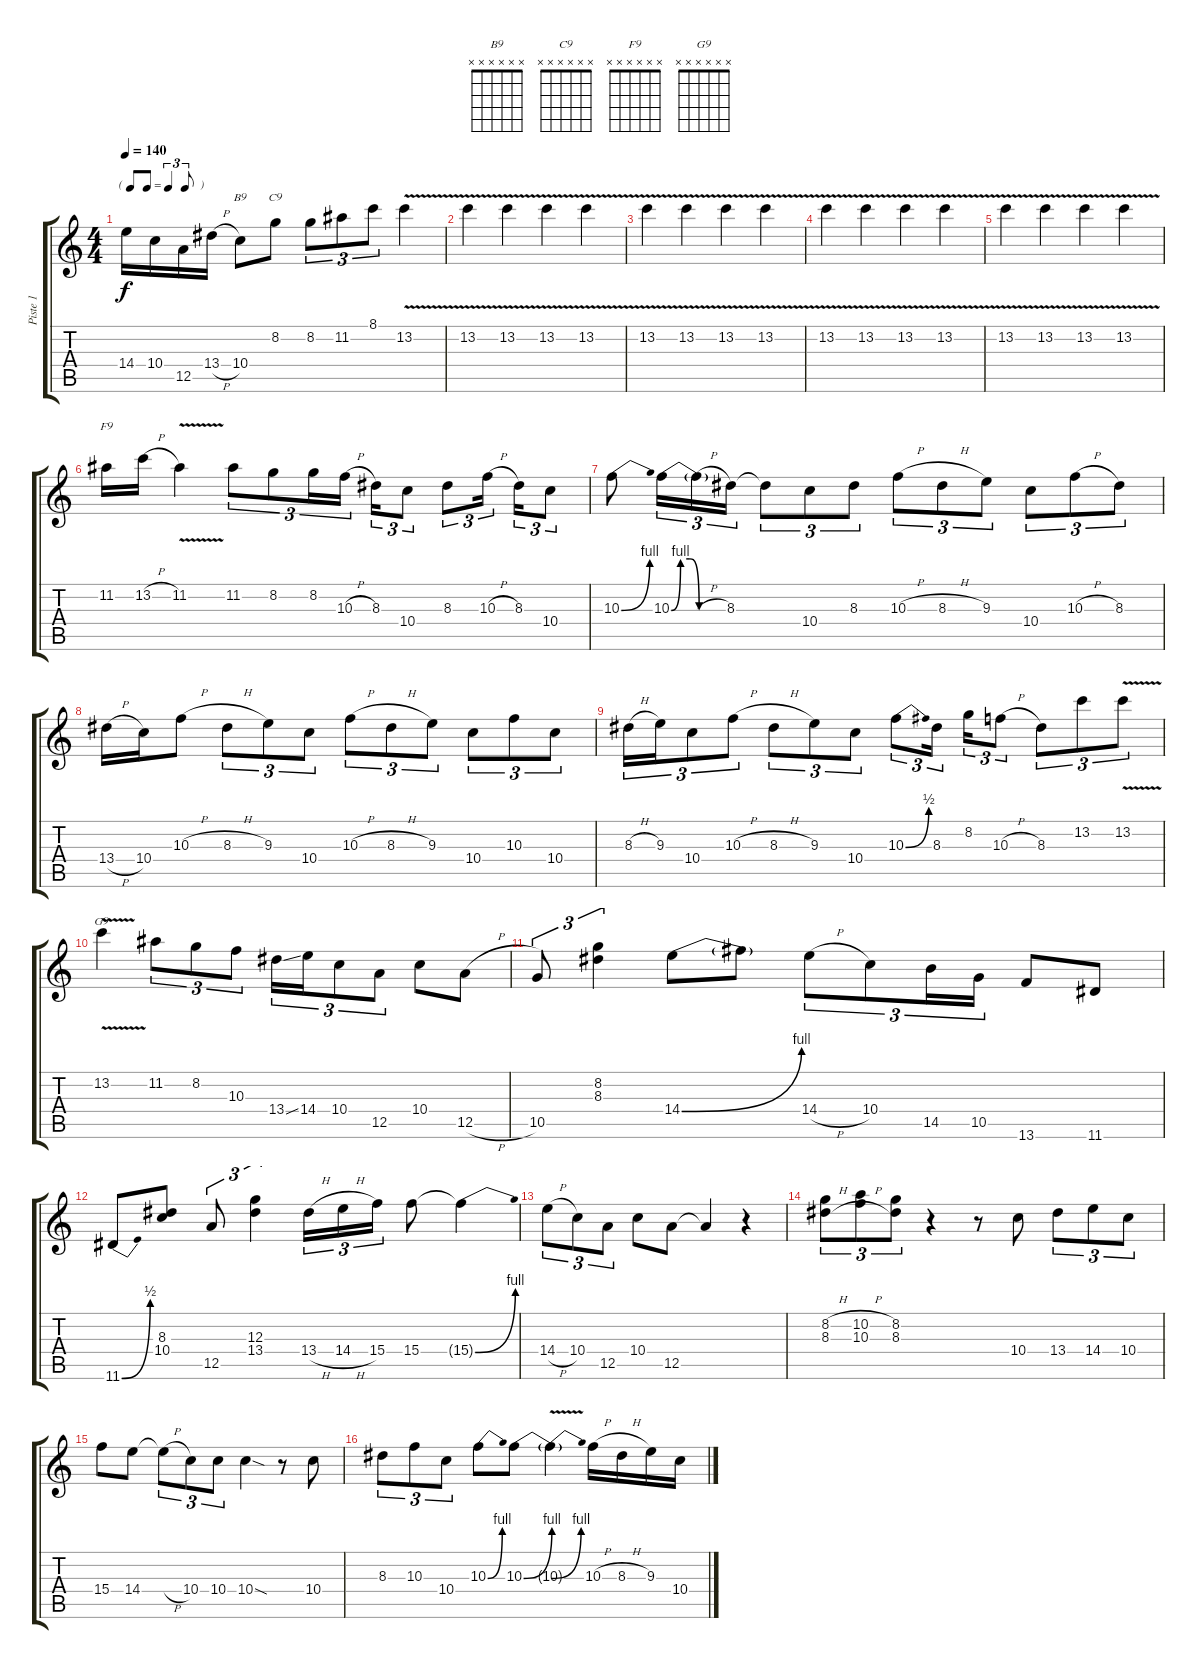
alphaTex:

\track ("Piste 1" "Piste 1") {instrument overdrivenguitar}
\staff {score tabs}
\tuning (E4 B3 G3 D3 A2 E2) {hide}
\chord ("B9" x x x x x x)
\chord ("C9" x x x x x x)
\chord ("F9" x x x x x x)
\chord ("G9" x x x x x x)
\ts (4 4)
\tf triplet8th
\tempo 140
\clef g2
\ks c
14.4.16{dy f} 10.4.16 12.5.16 13.4{h}.16 10.4.8{ch "B9"} 8.2.8{ch "C9"} 8.2.8{tu (3 2)} 11.2.8{tu (3 2)} 8.1.8{tu (3 2)} 13.2{v}.4 |
13.2{v}.4 13.2{v}.4 13.2{v}.4 13.2{v}.4 |
13.2{v}.4 13.2{v}.4 13.2{v}.4 13.2{v}.4 |
13.2{v}.4 13.2{v}.4 13.2{v}.4 13.2{v}.4 |
13.2{v}.4 13.2{v}.4 13.2{v}.4 13.2{v}.4 |
11.2.16{ch "F9"} 13.2{h}.16 11.2{v}.4 11.2.8{tu (3 2)} 8.2.8{tu (3 2)} 8.2.16{tu (3 2)} 10.3{h}.16{tu (3 2) beam splitsecondary} 8.3.16{tu (3 2)} 10.4.8{tu (3 2)} 8.3.8{tu (3 2)} 10.3{h}.16{tu (3 2) beam splitsecondary} 8.3.16{tu (3 2)} 10.4.8{tu (3 2)} |
10.3{be (bend 0 0 60 4)}.8 10.3{be (custom 0 0 10 4 20 4 30 0 60 0)}.16{tu (3 2)} 10.3{h t}.16{tu (3 2)} 8.3.16{tu (3 2)} 8.3{t}.8{tu (3 2)} 10.4.8{tu (3 2)} 8.3.8{tu (3 2)} 10.3{h}.8{tu (3 2)} 8.3{h}.8{tu (3 2)} 9.3.8{tu (3 2)} 10.4.8{tu (3 2)} 10.3{h}.8{tu (3 2)} 8.3.8{tu (3 2)} |
13.4{h}.16 10.4.16 10.3{h}.8 8.3{h}.8{tu (3 2)} 9.3.8{tu (3 2)} 10.4.8{tu (3 2)} 10.3{h}.8{tu (3 2)} 8.3{h}.8{tu (3 2)} 9.3.8{tu (3 2)} 10.4.8{tu (3 2)} 10.3.8{tu (3 2)} 10.4.8{tu (3 2)} |
8.3{h}.16{tu (3 2)} 9.3.16{tu (3 2)} 10.4.8{tu (3 2)} 10.3{h}.8{tu (3 2)} 8.3{h}.8{tu (3 2)} 9.3.8{tu (3 2)} 10.4.8{tu (3 2)} 10.3{be (bend 0 0 60 2)}.8{tu (3 2)} 8.3.16{tu (3 2) beam splitsecondary} 8.2.16{tu (3 2)} 10.3{h}.8{tu (3 2)} 8.3.8{tu (3 2)} 13.2.8{tu (3 2)} 13.2{v}.8{tu (3 2)} |
13.2{v}.4{ch "G9"} 11.2.8{tu (3 2)} 8.2.8{tu (3 2)} 10.3.8{tu (3 2)} 13.4{ss}.16{tu (3 2)} 14.4.16{tu (3 2)} 10.4.8{tu (3 2)} 12.5.8{tu (3 2)} 10.4.8 12.5{h}.8 |
10.5.8{tu (3 2)} (8.2 8.3).4{tu (3 2)} 14.4{be (bend 0 0 60 4)}.8 14.4{t}.8 14.4{h}.8{tu (3 2)} 10.4.8{tu (3 2)} 14.5.16{tu (3 2)} 10.5.16{tu (3 2)} 13.6.8 11.6.8 |
11.6{be (bend 0 0 60 2)}.8 (8.3 10.4).8 12.5.8{tu (3 2)} (12.3 13.4).4{tu (3 2)} 13.4{h}.16{tu (3 2)} 14.4{h}.16{tu (3 2)} 15.4.16{tu (3 2)} 15.4.8 15.4{be (bend 0 0 60 4) t}.4 |
14.4{h}.8{tu (3 2)} 10.4.8{tu (3 2)} 12.5.8{tu (3 2)} 10.4.8 12.5.8 12.5{t}.4 r.4 |
(8.2{h} 8.3{h}).8{tu (3 2)} (10.2{h} 10.3{h}).8{tu (3 2)} (8.2 8.3).8{tu (3 2)} r.4 r.8 10.4.8 13.4.8{tu (3 2)} 14.4.8{tu (3 2)} 10.4.8{tu (3 2)} |
15.4.8 14.4.8 14.4{h t}.8{tu (3 2)} 10.4.8{tu (3 2)} 10.4.8{tu (3 2)} 10.4{sod}.4 r.8 10.4.8 |
8.3.8{tu (3 2)} 10.3.8{tu (3 2)} 10.4.8{tu (3 2)} 10.3{be (bend 0 0 60 4)}.8 10.3{be (bend 0 0 60 4)}.8 10.3{be (bend 0 0 60 4) v t}.4 10.3{h}.16 8.3{h}.16 9.3.16 10.4.16
